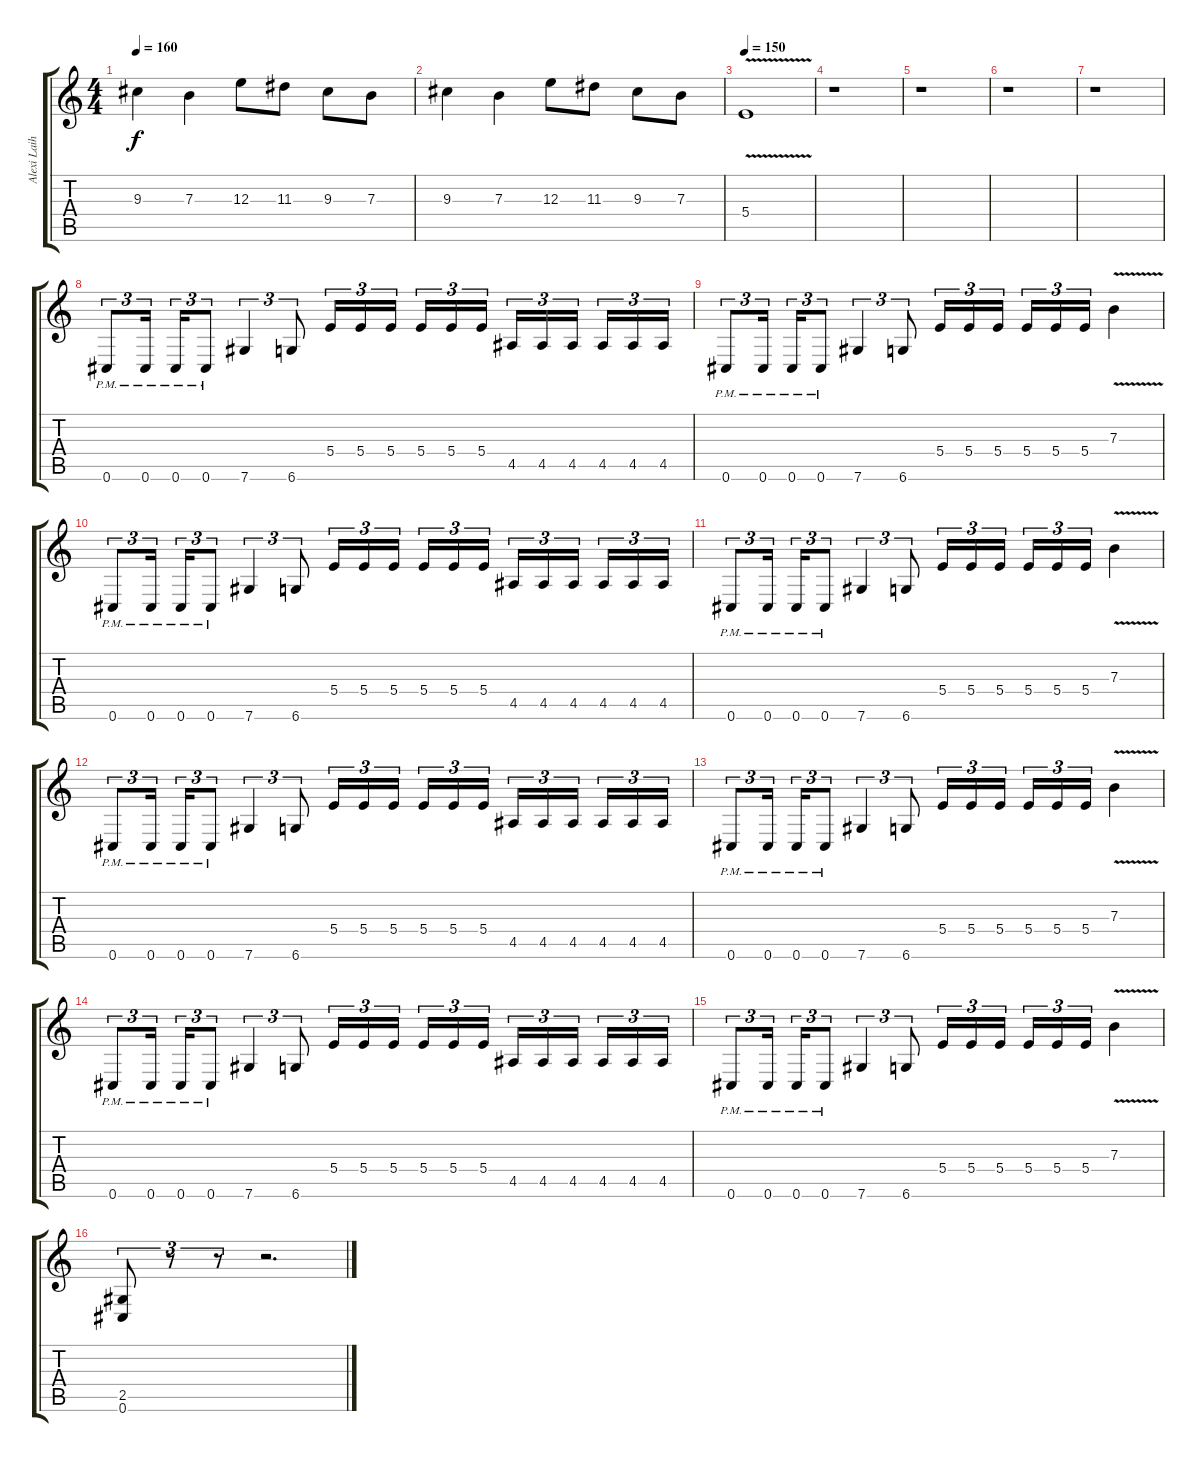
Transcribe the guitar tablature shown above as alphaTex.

\track ("Alexi Laiho" "Alexi Laih") {instrument distortionguitar}
\staff {score tabs}
\tuning (Db4 Ab3 E3 B2 Gb2 Db2) {hide}
\ts (4 4)
\tempo 160
\clef g2
\ks c
9.3.4{dy f} 7.3.4 12.3.8 11.3.8 9.3.8 7.3.8 |
9.3.4 7.3.4 12.3.8 11.3.8 9.3.8 7.3.8 |
\tempo 150
5.4{v}.1 |
r.1 |
r.1 |
r.1 |
r.1 |
0.6{pm}.8{tu (3 2)} 0.6{pm}.16{tu (3 2)} 0.6{pm}.16{tu (3 2)} 0.6{pm}.8{tu (3 2)} 7.6.4{tu (3 2)} 6.6.8{tu (3 2)} 5.4.16{tu (3 2)} 5.4.16{tu (3 2)} 5.4.16{tu (3 2)} 5.4.16{tu (3 2)} 5.4.16{tu (3 2)} 5.4.16{tu (3 2)} 4.5.16{tu (3 2)} 4.5.16{tu (3 2)} 4.5.16{tu (3 2)} 4.5.16{tu (3 2)} 4.5.16{tu (3 2)} 4.5.16{tu (3 2)} |
0.6{pm}.8{tu (3 2)} 0.6{pm}.16{tu (3 2)} 0.6{pm}.16{tu (3 2)} 0.6{pm}.8{tu (3 2)} 7.6.4{tu (3 2)} 6.6.8{tu (3 2)} 5.4.16{tu (3 2)} 5.4.16{tu (3 2)} 5.4.16{tu (3 2)} 5.4.16{tu (3 2)} 5.4.16{tu (3 2)} 5.4.16{tu (3 2)} 7.3{v}.4 |
0.6{pm}.8{tu (3 2)} 0.6{pm}.16{tu (3 2)} 0.6{pm}.16{tu (3 2)} 0.6{pm}.8{tu (3 2)} 7.6.4{tu (3 2)} 6.6.8{tu (3 2)} 5.4.16{tu (3 2)} 5.4.16{tu (3 2)} 5.4.16{tu (3 2)} 5.4.16{tu (3 2)} 5.4.16{tu (3 2)} 5.4.16{tu (3 2)} 4.5.16{tu (3 2)} 4.5.16{tu (3 2)} 4.5.16{tu (3 2)} 4.5.16{tu (3 2)} 4.5.16{tu (3 2)} 4.5.16{tu (3 2)} |
0.6{pm}.8{tu (3 2)} 0.6{pm}.16{tu (3 2)} 0.6{pm}.16{tu (3 2)} 0.6{pm}.8{tu (3 2)} 7.6.4{tu (3 2)} 6.6.8{tu (3 2)} 5.4.16{tu (3 2)} 5.4.16{tu (3 2)} 5.4.16{tu (3 2)} 5.4.16{tu (3 2)} 5.4.16{tu (3 2)} 5.4.16{tu (3 2)} 7.3{v}.4 |
0.6{pm}.8{tu (3 2)} 0.6{pm}.16{tu (3 2)} 0.6{pm}.16{tu (3 2)} 0.6{pm}.8{tu (3 2)} 7.6.4{tu (3 2)} 6.6.8{tu (3 2)} 5.4.16{tu (3 2)} 5.4.16{tu (3 2)} 5.4.16{tu (3 2)} 5.4.16{tu (3 2)} 5.4.16{tu (3 2)} 5.4.16{tu (3 2)} 4.5.16{tu (3 2)} 4.5.16{tu (3 2)} 4.5.16{tu (3 2)} 4.5.16{tu (3 2)} 4.5.16{tu (3 2)} 4.5.16{tu (3 2)} |
0.6{pm}.8{tu (3 2)} 0.6{pm}.16{tu (3 2)} 0.6{pm}.16{tu (3 2)} 0.6{pm}.8{tu (3 2)} 7.6.4{tu (3 2)} 6.6.8{tu (3 2)} 5.4.16{tu (3 2)} 5.4.16{tu (3 2)} 5.4.16{tu (3 2)} 5.4.16{tu (3 2)} 5.4.16{tu (3 2)} 5.4.16{tu (3 2)} 7.3{v}.4 |
0.6{pm}.8{tu (3 2)} 0.6{pm}.16{tu (3 2)} 0.6{pm}.16{tu (3 2)} 0.6{pm}.8{tu (3 2)} 7.6.4{tu (3 2)} 6.6.8{tu (3 2)} 5.4.16{tu (3 2)} 5.4.16{tu (3 2)} 5.4.16{tu (3 2)} 5.4.16{tu (3 2)} 5.4.16{tu (3 2)} 5.4.16{tu (3 2)} 4.5.16{tu (3 2)} 4.5.16{tu (3 2)} 4.5.16{tu (3 2)} 4.5.16{tu (3 2)} 4.5.16{tu (3 2)} 4.5.16{tu (3 2)} |
0.6{pm}.8{tu (3 2)} 0.6{pm}.16{tu (3 2)} 0.6{pm}.16{tu (3 2)} 0.6{pm}.8{tu (3 2)} 7.6.4{tu (3 2)} 6.6.8{tu (3 2)} 5.4.16{tu (3 2)} 5.4.16{tu (3 2)} 5.4.16{tu (3 2)} 5.4.16{tu (3 2)} 5.4.16{tu (3 2)} 5.4.16{tu (3 2)} 7.3{v}.4 |
(2.5 0.6).8{tu (3 2)} r.8{tu (3 2)} r.8{tu (3 2)} r.2{d}
